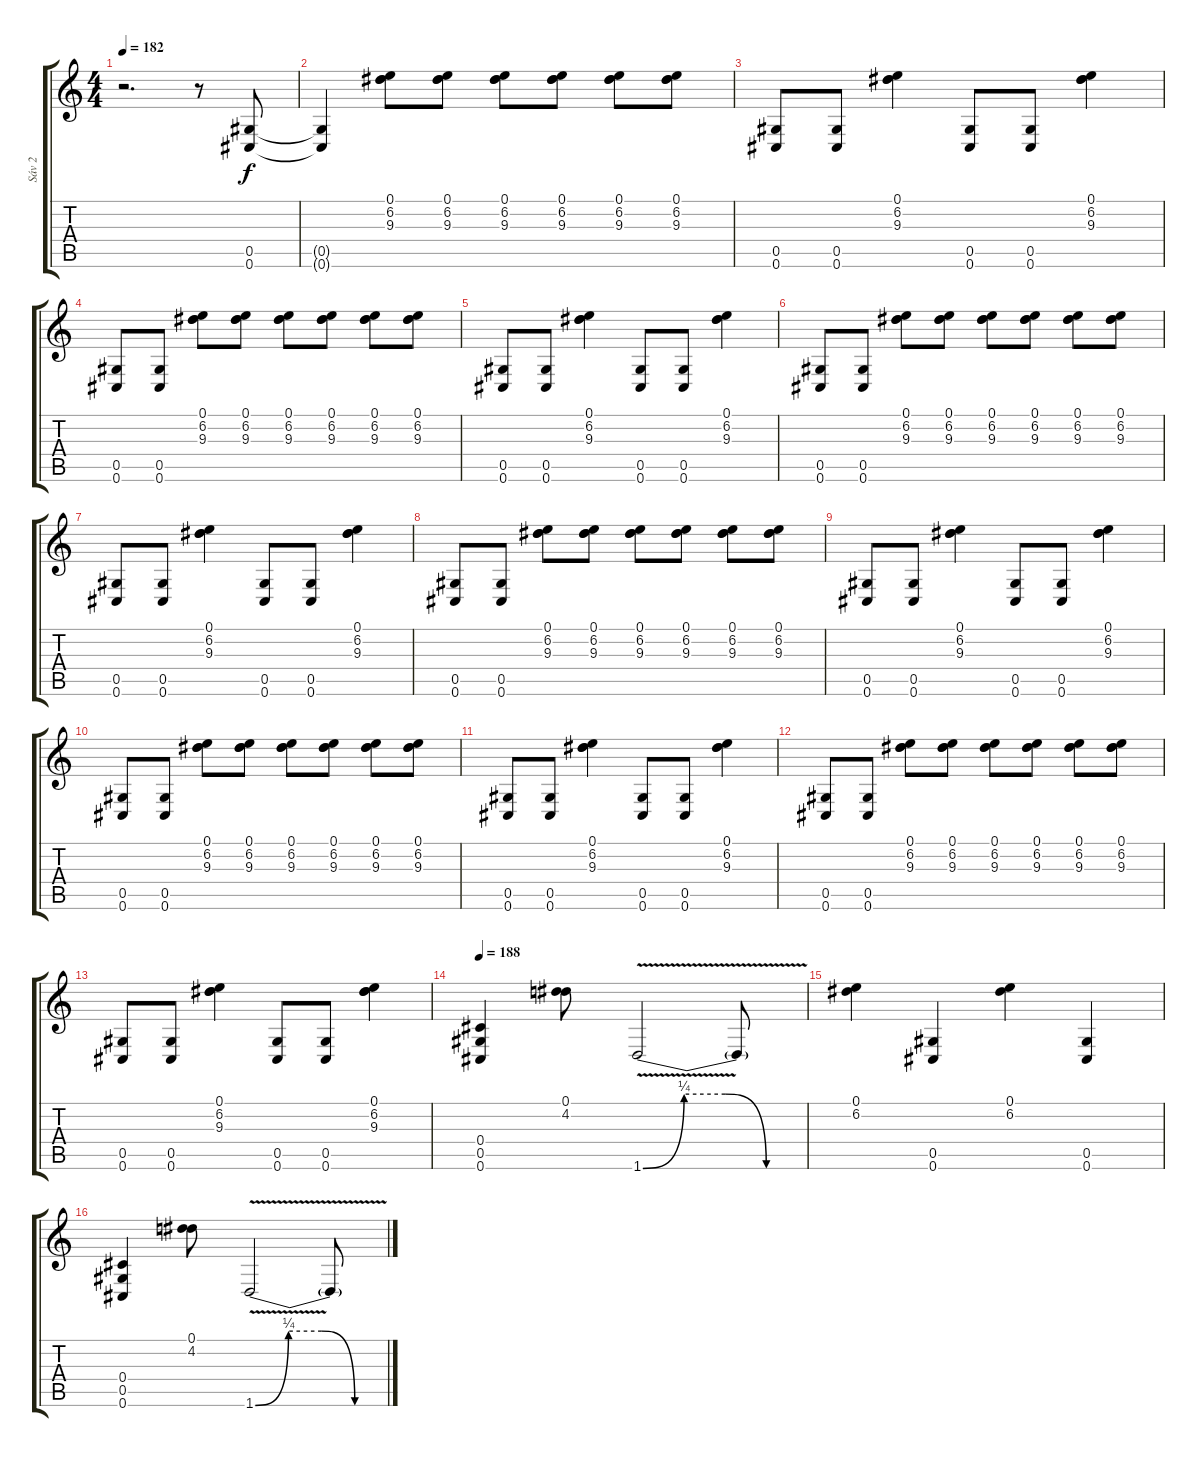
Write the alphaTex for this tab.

\track ("Sáv 2" "Sáv 2") {instrument distortionguitar}
\staff {score tabs}
\tuning (Eb4 Bb3 Gb3 Db3 Ab2 Db2) {hide}
\ts (4 4)
\tempo 182
\clef g2
\ks c
r.2{d dy f instrument distortionguitar} r.8 (0.5 0.6).8 |
(0.5{t} 0.6{t}).4 (0.1 6.2 9.3).8 (0.1 6.2 9.3).8 (0.1 6.2 9.3).8 (0.1 6.2 9.3).8 (0.1 6.2 9.3).8 (0.1 6.2 9.3).8 |
(0.5 0.6).8 (0.5 0.6).8 (0.1 6.2 9.3).4 (0.5 0.6).8 (0.5 0.6).8 (0.1 6.2 9.3).4 |
(0.5 0.6).8 (0.5 0.6).8 (0.1 6.2 9.3).8 (0.1 6.2 9.3).8 (0.1 6.2 9.3).8 (0.1 6.2 9.3).8 (0.1 6.2 9.3).8 (0.1 6.2 9.3).8 |
(0.5 0.6).8 (0.5 0.6).8 (0.1 6.2 9.3).4 (0.5 0.6).8 (0.5 0.6).8 (0.1 6.2 9.3).4 |
(0.5 0.6).8 (0.5 0.6).8 (0.1 6.2 9.3).8 (0.1 6.2 9.3).8 (0.1 6.2 9.3).8 (0.1 6.2 9.3).8 (0.1 6.2 9.3).8 (0.1 6.2 9.3).8 |
(0.5 0.6).8 (0.5 0.6).8 (0.1 6.2 9.3).4 (0.5 0.6).8 (0.5 0.6).8 (0.1 6.2 9.3).4 |
(0.5 0.6).8 (0.5 0.6).8 (0.1 6.2 9.3).8 (0.1 6.2 9.3).8 (0.1 6.2 9.3).8 (0.1 6.2 9.3).8 (0.1 6.2 9.3).8 (0.1 6.2 9.3).8 |
(0.5 0.6).8 (0.5 0.6).8 (0.1 6.2 9.3).4 (0.5 0.6).8 (0.5 0.6).8 (0.1 6.2 9.3).4 |
(0.5 0.6).8 (0.5 0.6).8 (0.1 6.2 9.3).8 (0.1 6.2 9.3).8 (0.1 6.2 9.3).8 (0.1 6.2 9.3).8 (0.1 6.2 9.3).8 (0.1 6.2 9.3).8 |
(0.5 0.6).8 (0.5 0.6).8 (0.1 6.2 9.3).4 (0.5 0.6).8 (0.5 0.6).8 (0.1 6.2 9.3).4 |
(0.5 0.6).8 (0.5 0.6).8 (0.1 6.2 9.3).8 (0.1 6.2 9.3).8 (0.1 6.2 9.3).8 (0.1 6.2 9.3).8 (0.1 6.2 9.3).8 (0.1 6.2 9.3).8 |
(0.5 0.6).8 (0.5 0.6).8 (0.1 6.2 9.3).4 (0.5 0.6).8 (0.5 0.6).8 (0.1 6.2 9.3).4 |
\tempo 188
(0.4 0.5 0.6).4 (0.1 4.2).8 1.6{be (custom 0 0 15 1 30 1 45 0 60 0) v}.2 1.6{t}.8 |
(0.1 6.2).4 (0.5 0.6).4 (0.1 6.2).4 (0.5 0.6).4 |
(0.4 0.5 0.6).4 (0.1 4.2).8 1.6{be (custom 0 0 15 1 30 1 45 0 60 0) v}.2 1.6{t}.8
